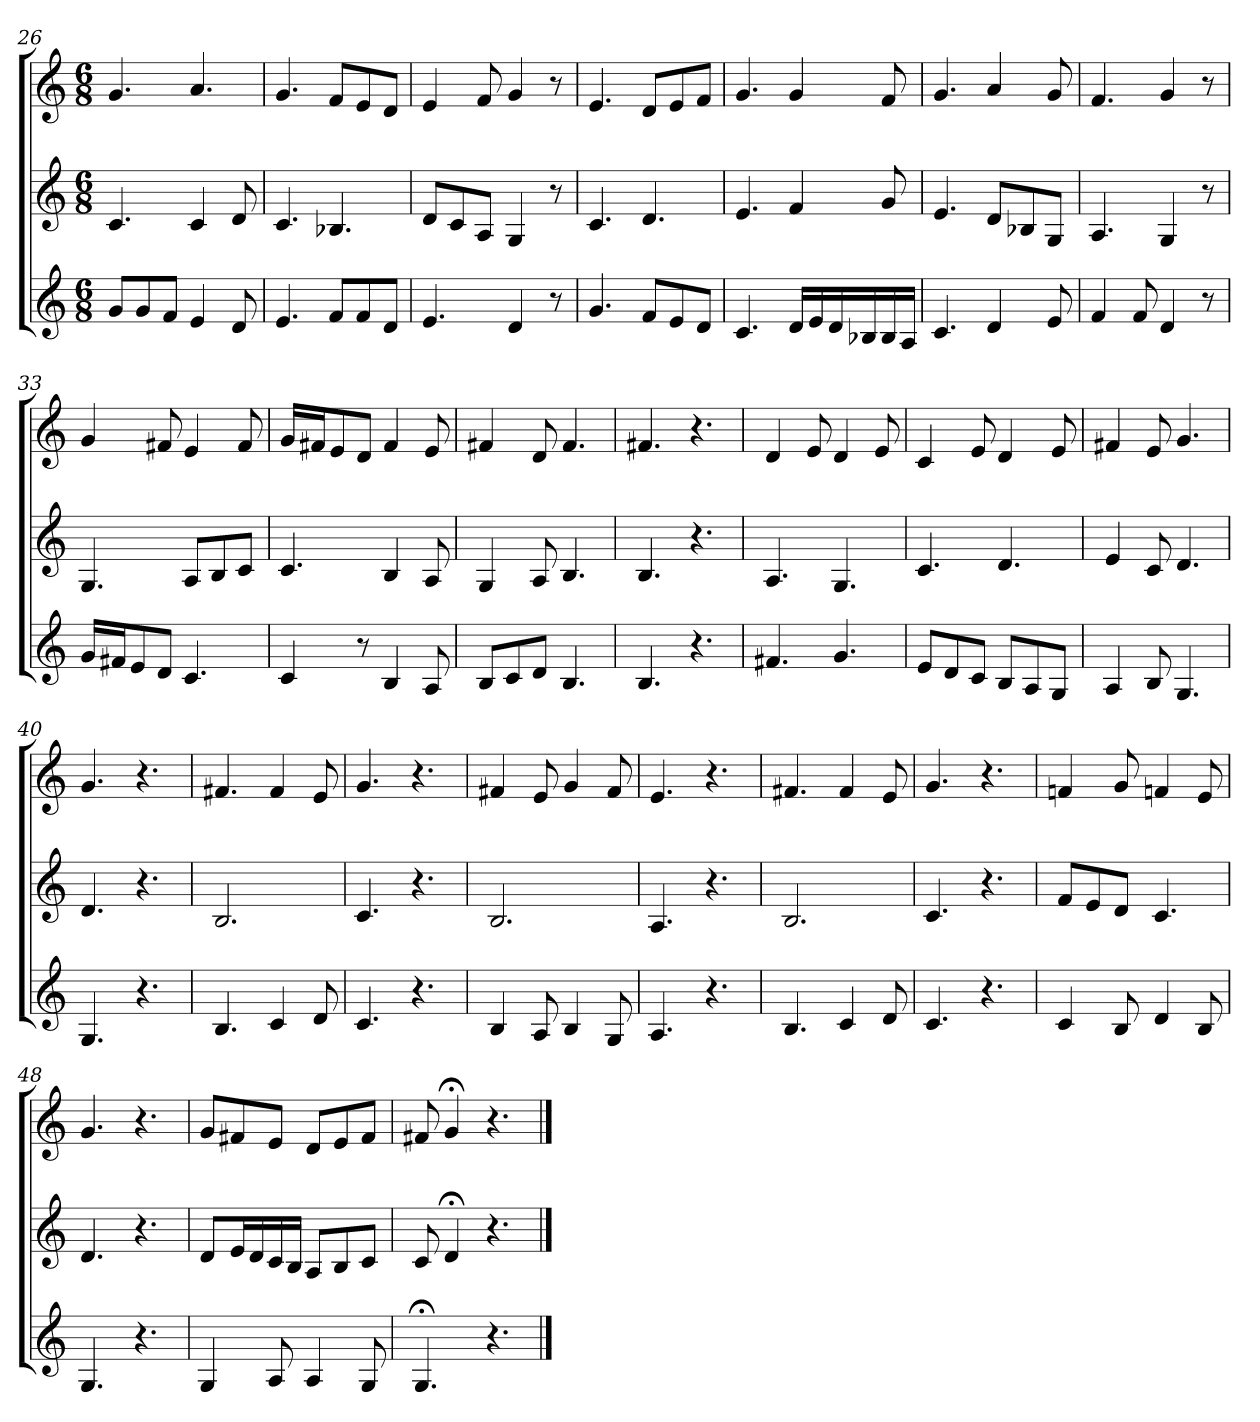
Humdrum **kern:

**kern	**kern	**kern
*part3	*part2	*part1
*staff3	*staff2	*staff1
*M6/8	*M6/8	*M6/8
=26	=26	=26
8gL	4.c	4.g
8g	.	.
8fJ	.	.
4e	4c	4.a
8d	8d	.
=27	=27	=27
4.e	4.c	4.g
8fL	4.B-X	8fL
8f	.	8e
8dJ	.	8dJ
=28	=28	=28
4.e	8dL	4e
.	8c	.
.	8AJ	8f
4d	4G	4g
8r	8r	8r
=29	=29	=29
4.g	4.c	4.e
8fL	4.d	8dL
8e	.	8e
8dJ	.	8fJ
=30	=30	=30
4.c	4.e	4.g
16dLL	4f	4g
16e	.	.
16d	.	.
16B-X	.	.
16B-	8g	8f
16AJJ	.	.
=31	=31	=31
4.c	4.e	4.g
4d	8dL	4a
.	8B-X	.
8e	8GJ	8g
=32	=32	=32
4f	4.A	4.f
8f	.	.
4d	4G	4g
8r	8r	8r
=33	=33	=33
16gLL	4.G	4g
16f#XJ	.	.
8e	.	.
8dJ	.	8f#X
4.c	8AL	4e
.	8B	.
.	8cJ	8f#
=34	=34	=34
4c	4.c	16gLL
.	.	16f#XJ
.	.	8e
8r	.	8dJ
4B	4B	4f#
8A	8A	8e
=35	=35	=35
8BL	4G	4f#X
8c	.	.
8dJ	8A	8d
4.B	4.B	4.f#
=36	=36	=36
4.B	4.B	4.f#X
4.r	4.r	4.r
=37	=37	=37
4.f#X	4.A	4d
.	.	8e
4.g	4.G	4d
.	.	8e
=38	=38	=38
8eL	4.c	4c
8d	.	.
8cJ	.	8e
8BL	4.d	4d
8A	.	.
8GJ	.	8e
=39	=39	=39
4A	4e	4f#X
8B	8c	8e
4.G	4.d	4.g
=40	=40	=40
4.G	4.d	4.g
4.r	4.r	4.r
=41	=41	=41
4.B	2.B	4.f#X
4c	.	4f#
8d	.	8e
=42	=42	=42
4.c	4.c	4.g
4.r	4.r	4.r
=43	=43	=43
4B	2.B	4f#X
8A	.	8e
4B	.	4g
8G	.	8f#
=44	=44	=44
4.A	4.A	4.e
4.r	4.r	4.r
=45	=45	=45
4.B	2.B	4.f#X
4c	.	4f#
8d	.	8e
=46	=46	=46
4.c	4.c	4.g
4.r	4.r	4.r
=47	=47	=47
4c	8fL	4fn
.	8e	.
8B	8dJ	8g
4d	4.c	4fn
8B	.	8e
=48	=48	=48
4.G	4.d	4.g
4.r	4.r	4.r
=49	=49	=49
4G	8dL	8gL
.	16eL	8f#X
.	16d	.
8A	16c	8eJ
.	16BJJ	.
4A	8AL	8dL
.	8B	8e
8G	8cJ	8f#J
=50	=50	=50
4.G;<	8c	8f#X
.	4d;<	4g;<
4.r	4.r	4.r
==	==	==
*-	*-	*-
